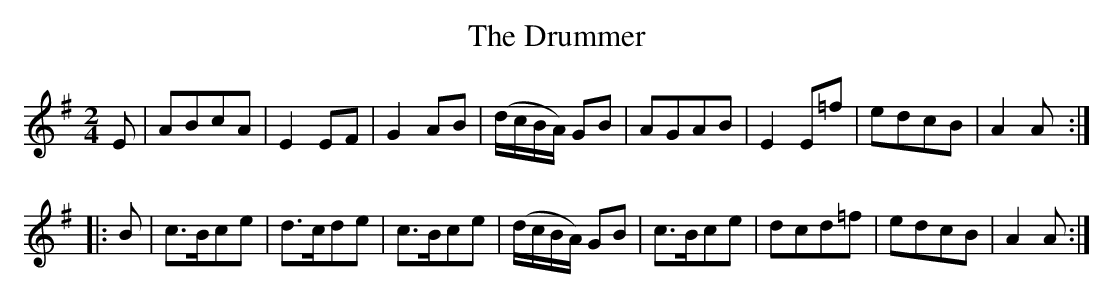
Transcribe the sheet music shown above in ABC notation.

X:1
T:The Drummer
M:2/4
L:1/8
K:ADor
E|ABcA |E2 EF|G2 AB|(d/c/B/A/) GB|AGAB |E2E=f|edcB|A2A::
B|c>Bce|d>cde|c>Bce|(d/c/B/A/) GB|c>Bce|dcd=f|edcB|A2A:|
